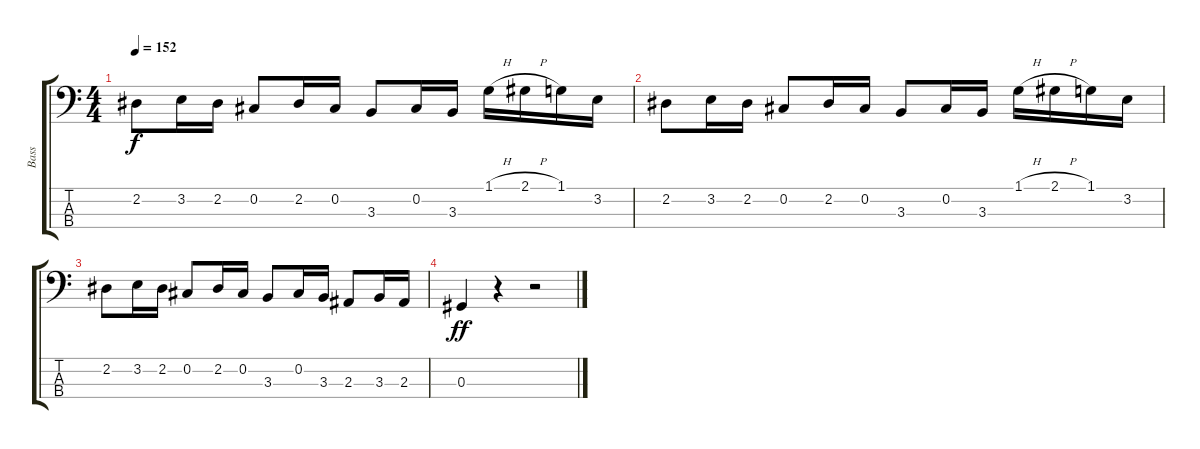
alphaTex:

\track ("Bass" "Bass") {instrument electricbassfinger}
\staff {score tabs}
\tuning (Gb2 Db2 Ab1 Eb1) {hide}
\ts (4 4)
\tempo 152
\clef f4
\ks c
2.2.8{dy f} 3.2.16 2.2.16 0.2.8 2.2.16 0.2.16 3.3.8 0.2.16 3.3.16 1.1{h}.16 2.1{h}.16 1.1.16 3.2.16 |
2.2.8 3.2.16 2.2.16 0.2.8 2.2.16 0.2.16 3.3.8 0.2.16 3.3.16 1.1{h}.16 2.1{h}.16 1.1.16 3.2.16 |
2.2.8 3.2.16 2.2.16 0.2.8 2.2.16 0.2.16 3.3.8 0.2.16 3.3.16 2.3.8 3.3.16 2.3.16 |
0.3.4{dy ff} r.4 r.2
